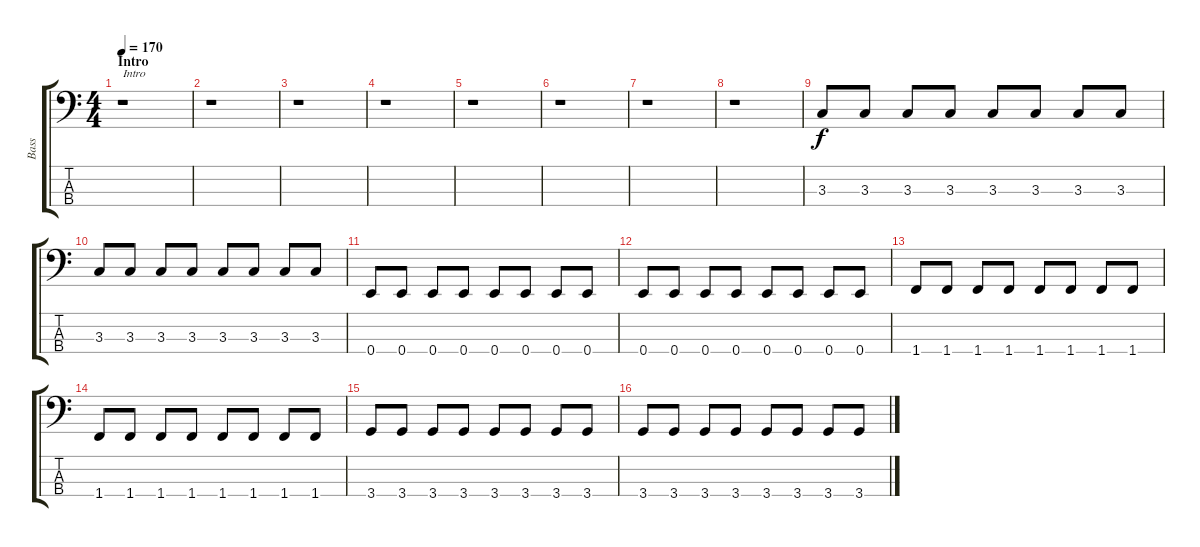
\track ("Bass" "Bass") {instrument electricbasspick}
\staff {score tabs}
\tuning (G2 D2 A1 E1) {hide}
\ts (4 4)
\section ("" "Intro")
\tempo 170
\clef f4
\ks c
r.1{txt "Intro" dy f instrument electricbasspick} |
r.1 |
r.1 |
r.1 |
r.1 |
r.1 |
r.1 |
r.1 |
3.3.8 3.3.8 3.3.8 3.3.8 3.3.8 3.3.8 3.3.8 3.3.8 |
3.3.8 3.3.8 3.3.8 3.3.8 3.3.8 3.3.8 3.3.8 3.3.8 |
0.4.8 0.4.8 0.4.8 0.4.8 0.4.8 0.4.8 0.4.8 0.4.8 |
0.4.8 0.4.8 0.4.8 0.4.8 0.4.8 0.4.8 0.4.8 0.4.8 |
1.4.8 1.4.8 1.4.8 1.4.8 1.4.8 1.4.8 1.4.8 1.4.8 |
1.4.8 1.4.8 1.4.8 1.4.8 1.4.8 1.4.8 1.4.8 1.4.8 |
3.4.8 3.4.8 3.4.8 3.4.8 3.4.8 3.4.8 3.4.8 3.4.8 |
3.4.8 3.4.8 3.4.8 3.4.8 3.4.8 3.4.8 3.4.8 3.4.8
